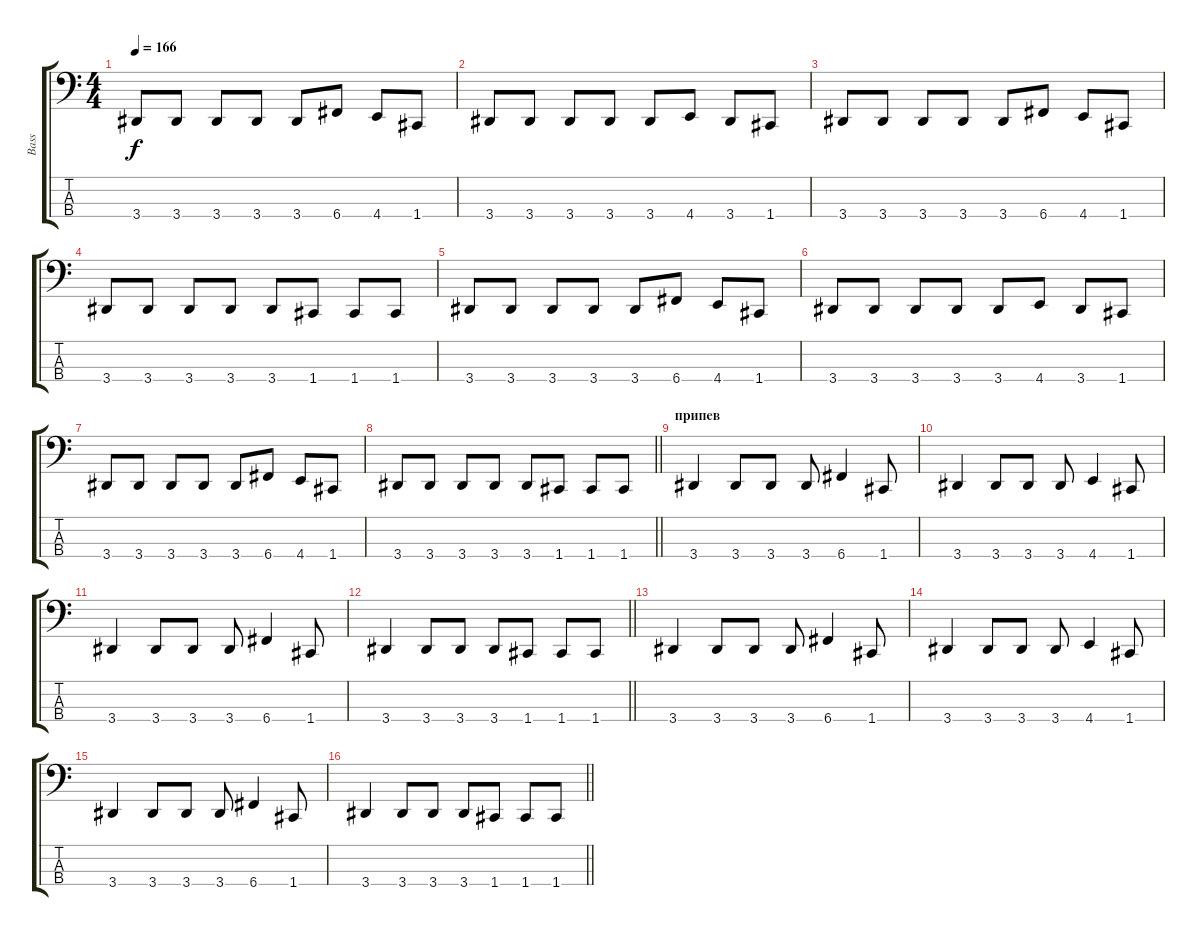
\track ("Bass" "Bass") {instrument electricbassfinger}
\staff {score tabs}
\tuning (F2 C2 G1 C1) {hide}
\ts (4 4)
\section ("" "")
\tempo 166
\clef f4
\ks c
3.4.8{dy f} 3.4.8 3.4.8 3.4.8 3.4.8 6.4.8 4.4.8 1.4.8 |
3.4.8 3.4.8 3.4.8 3.4.8 3.4.8 4.4.8 3.4.8 1.4.8 |
3.4.8 3.4.8 3.4.8 3.4.8 3.4.8 6.4.8 4.4.8 1.4.8 |
3.4.8 3.4.8 3.4.8 3.4.8 3.4.8 1.4.8 1.4.8 1.4.8 |
3.4.8 3.4.8 3.4.8 3.4.8 3.4.8 6.4.8 4.4.8 1.4.8 |
3.4.8 3.4.8 3.4.8 3.4.8 3.4.8 4.4.8 3.4.8 1.4.8 |
3.4.8 3.4.8 3.4.8 3.4.8 3.4.8 6.4.8 4.4.8 1.4.8 |
\barLineRight lightlight
3.4.8 3.4.8 3.4.8 3.4.8 3.4.8 1.4.8 1.4.8 1.4.8 |
\section ("" "припев")
3.4.4 3.4.8 3.4.8 3.4.8 6.4.4 1.4.8 |
3.4.4 3.4.8 3.4.8 3.4.8 4.4.4 1.4.8 |
3.4.4 3.4.8 3.4.8 3.4.8 6.4.4 1.4.8 |
\barLineRight lightlight
3.4.4 3.4.8 3.4.8 3.4.8 1.4.8 1.4.8 1.4.8 |
3.4.4 3.4.8 3.4.8 3.4.8 6.4.4 1.4.8 |
3.4.4 3.4.8 3.4.8 3.4.8 4.4.4 1.4.8 |
3.4.4 3.4.8 3.4.8 3.4.8 6.4.4 1.4.8 |
\barLineRight lightlight
3.4.4 3.4.8 3.4.8 3.4.8 1.4.8 1.4.8 1.4.8
